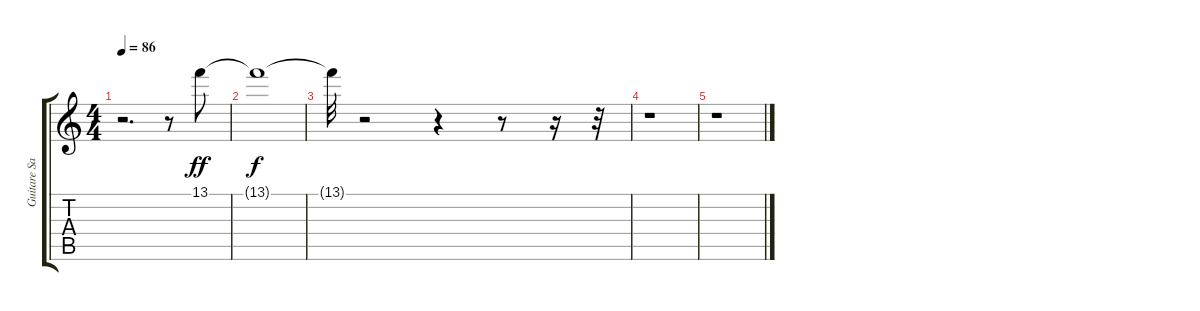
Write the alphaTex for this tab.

\track ("Guitare Saturée" "Guitare Sa") {instrument distortionguitar}
\staff {score tabs}
\tuning (E4 B3 G3 D3 A2 E2) {hide}
\ts (4 4)
\tempo 86
\clef g2
\ks c
r.2{d dy f} r.8 13.1.8{dy ff} |
13.1{t}.1{dy f} |
13.1{t}.32 r.2 r.4 r.8 r.16 r.32 |
r.1 |
r.1
